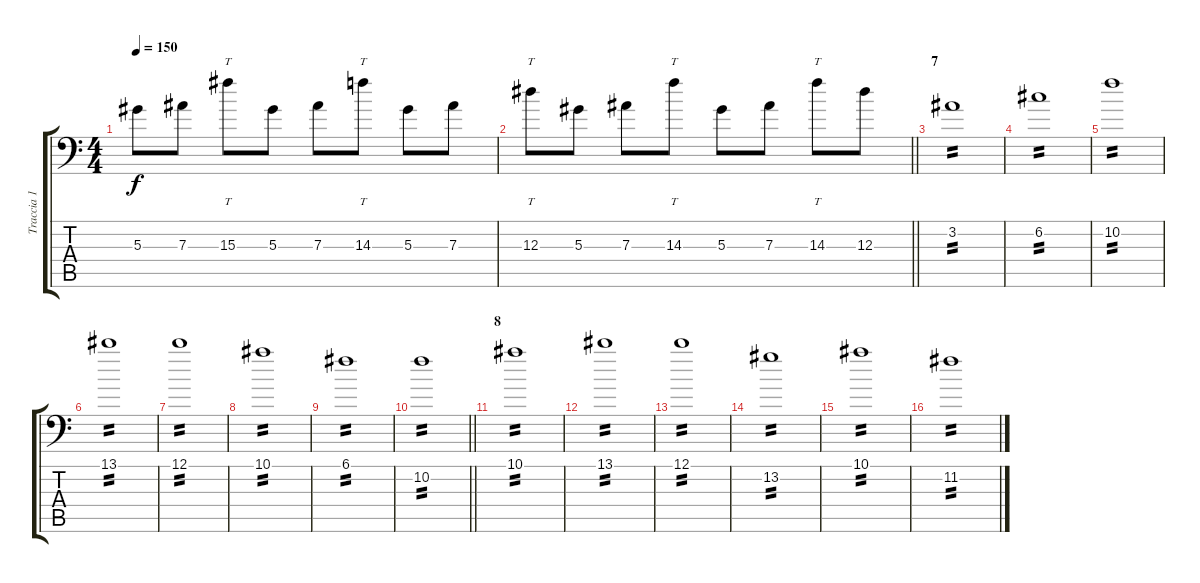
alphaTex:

\track ("Traccia 1" "Traccia 1") {instrument distortionguitar}
\staff {score tabs}
\tuning (C4 G3 Eb3 Bb2 F2 Bb1) {hide}
\ts (4 4)
\tempo 150
\clef f4
\ks c
5.3.8{dy f} 7.3.8 15.3.8{tt} 5.3.8 7.3.8 14.3.8{tt} 5.3.8 7.3.8 |
\barLineRight lightlight
12.3.8{tt} 5.3.8 7.3.8 14.3.8{tt} 5.3.8 7.3.8 14.3.8{tt} 12.3.8 |
\section ("" "7")
3.2.1{tp 2 volume 16 instrument distortionguitar} |
6.2.1{tp 2} |
10.2.1{tp 2} |
13.1.1{tp 2} |
12.1.1{tp 2} |
10.1.1{tp 2} |
6.1.1{tp 2} |
\barLineRight lightlight
10.2.1{tp 2} |
\section ("" "8")
10.1.1{tp 2} |
13.1.1{tp 2} |
12.1.1{tp 2} |
13.2.1{tp 2} |
10.1.1{tp 2 volume 2} |
11.2.1{tp 2}
